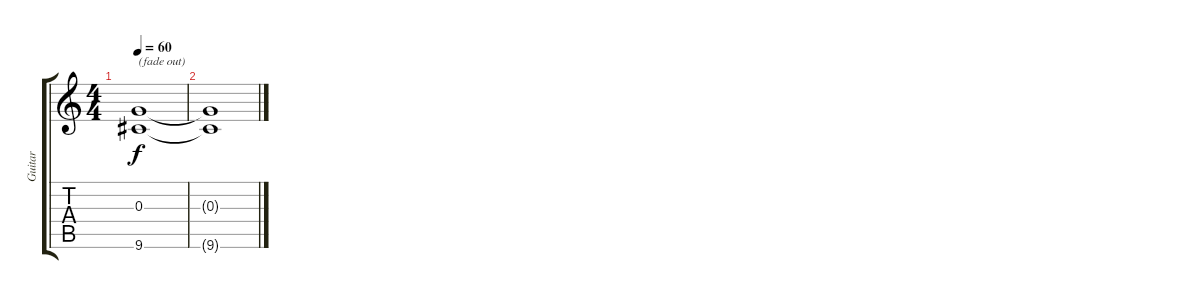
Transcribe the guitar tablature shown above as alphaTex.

\track ("Guitar" "Guitar") {instrument distortionguitar}
\staff {score tabs}
\tuning (E4 B3 G3 D3 A2 E2) {hide}
\ts (4 4)
\tempo 60
\clef g2
\ks c
(0.3{t} 9.6{t}).1{txt "(fade out)" dy f volume 0} |
(0.3{t} 9.6{t}).1
